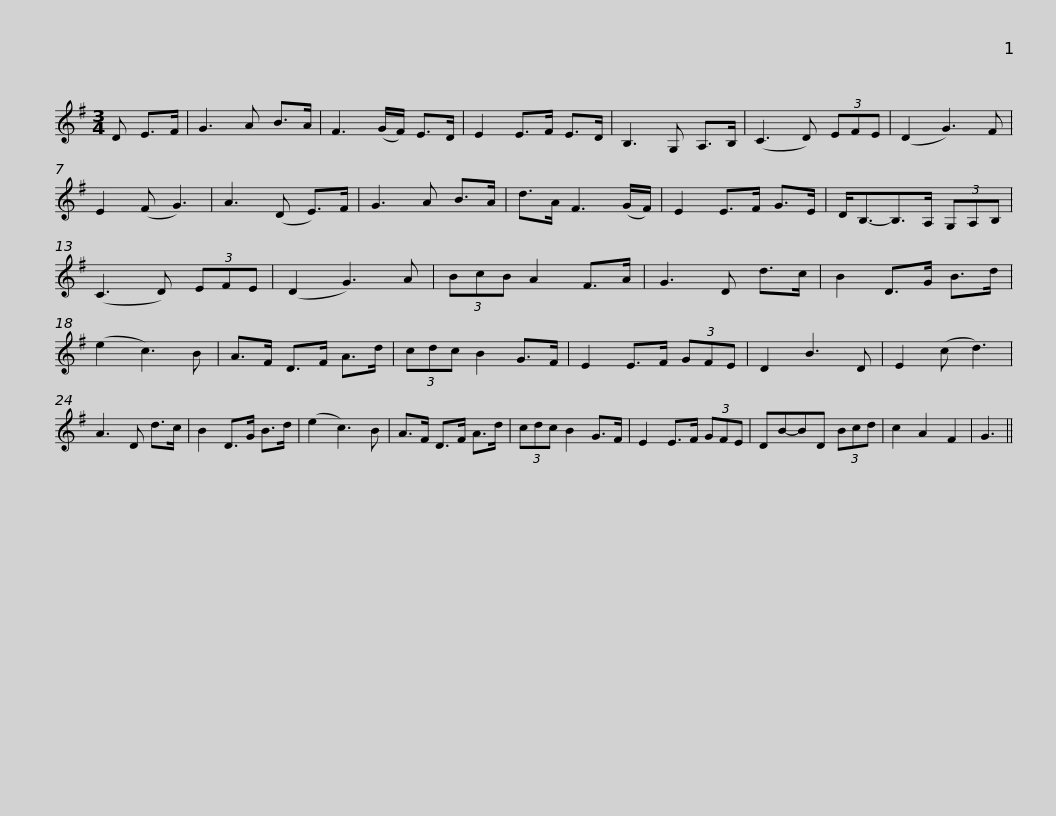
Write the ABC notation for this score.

X:1
L:1/8
M:3/4
I:linebreak $
K:G
V:1 treble
V:1
 D E>F | G3 A B>A | F3 (G/F/) E>D | E2 E>F E>D | B,3 G, A,>B, | %5
 (C3 D) (3EFE | (D2 G3) F | E2 (F G3) |$ A3 (D E>)F | G3 A B>A | %10
 d>A F3 (G/F/) | E2 E>F G>E | D<B,-B,>A, (3G,A,B, | (C3 D) (3EFE | (D2 G3) A |$ %15
 (3BcB A2 F>A | G3 D d>c | B2 D>G B>d | (e2 c3) B | A>F D>F A>d | %20
 (3cdc B2 G>F | E2 E>F (3GFE | D2 B3 D |$ E2 (c d3) | A3 D d>c | %25
 B2 D>G B>d | (e2 c3) B | A>F D>F A>d | (3cdc B2 G>F | E2 E>F (3GFE | %30
 DB-BD (3Bcd |$ c2 A2 F2 | G3 || %33
